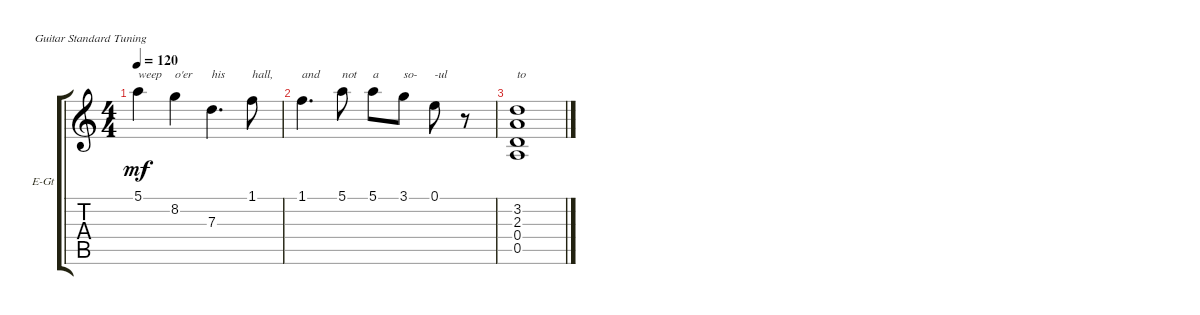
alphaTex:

\defaultSystemsLayout 4
\bracketExtendMode groupsimilarinstruments
\firstSystemTrackNameOrientation horizontal
\otherSystemsTrackNameOrientation horizontal
\track ("Electric Guitar" "E-Gt") {instrument electricguitarclean}
\staff {score tabs}
\tuning (E4 B3 G3 D3 A2 E2)
\ts (4 4)
\tempo 120
\clef g2
\ks c
5.1.4{txt "weep" dy mf} 8.2.4{txt "o'er"} 7.3.4{d txt "his"} 1.1.8{txt "hall,"} |
1.1.4{d txt "and"} 5.1.8{txt "not"} 5.1.8{txt "a"} 3.1.8{txt "so-"} 0.1.8{txt "-ul"} r.8 |
(3.2 2.3 0.4 0.5).1{txt "to"}
